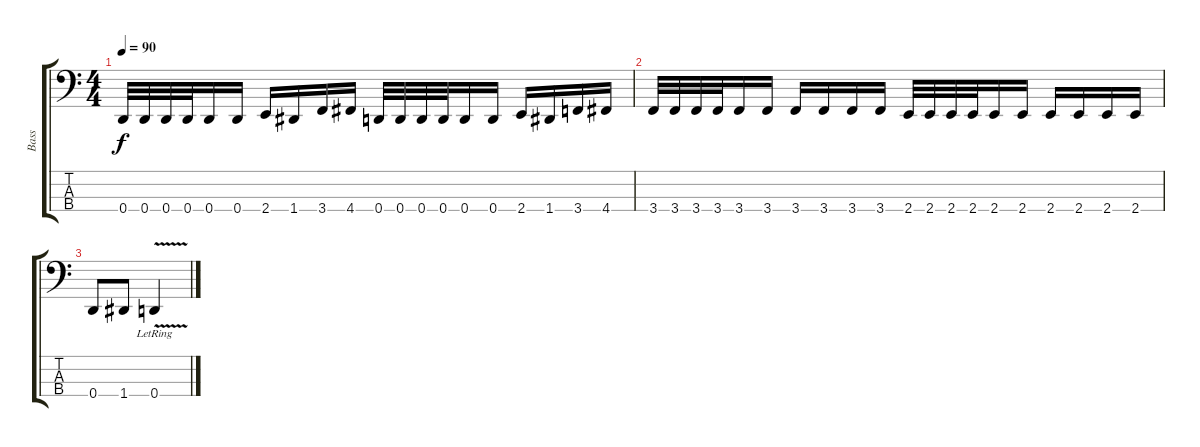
\track ("Bass" "Bass") {instrument electricbassfinger}
\staff {score tabs}
\tuning (G2 D2 A1 D1) {hide}
\ts (4 4)
\tempo 90
\clef f4
\ks c
0.4.32{dy f} 0.4.32 0.4.32 0.4.32 0.4.16 0.4.16 2.4.16 1.4.16 3.4.16 4.4.16 0.4.32 0.4.32 0.4.32 0.4.32 0.4.16 0.4.16 2.4.16 1.4.16 3.4.16 4.4.16 |
3.4.32 3.4.32 3.4.32 3.4.32 3.4.16 3.4.16 3.4.16 3.4.16 3.4.16 3.4.16 2.4.32 2.4.32 2.4.32 2.4.32 2.4.16 2.4.16 2.4.16 2.4.16 2.4.16 2.4.16 |
0.4.8 1.4.8 0.4{v lr}.4
